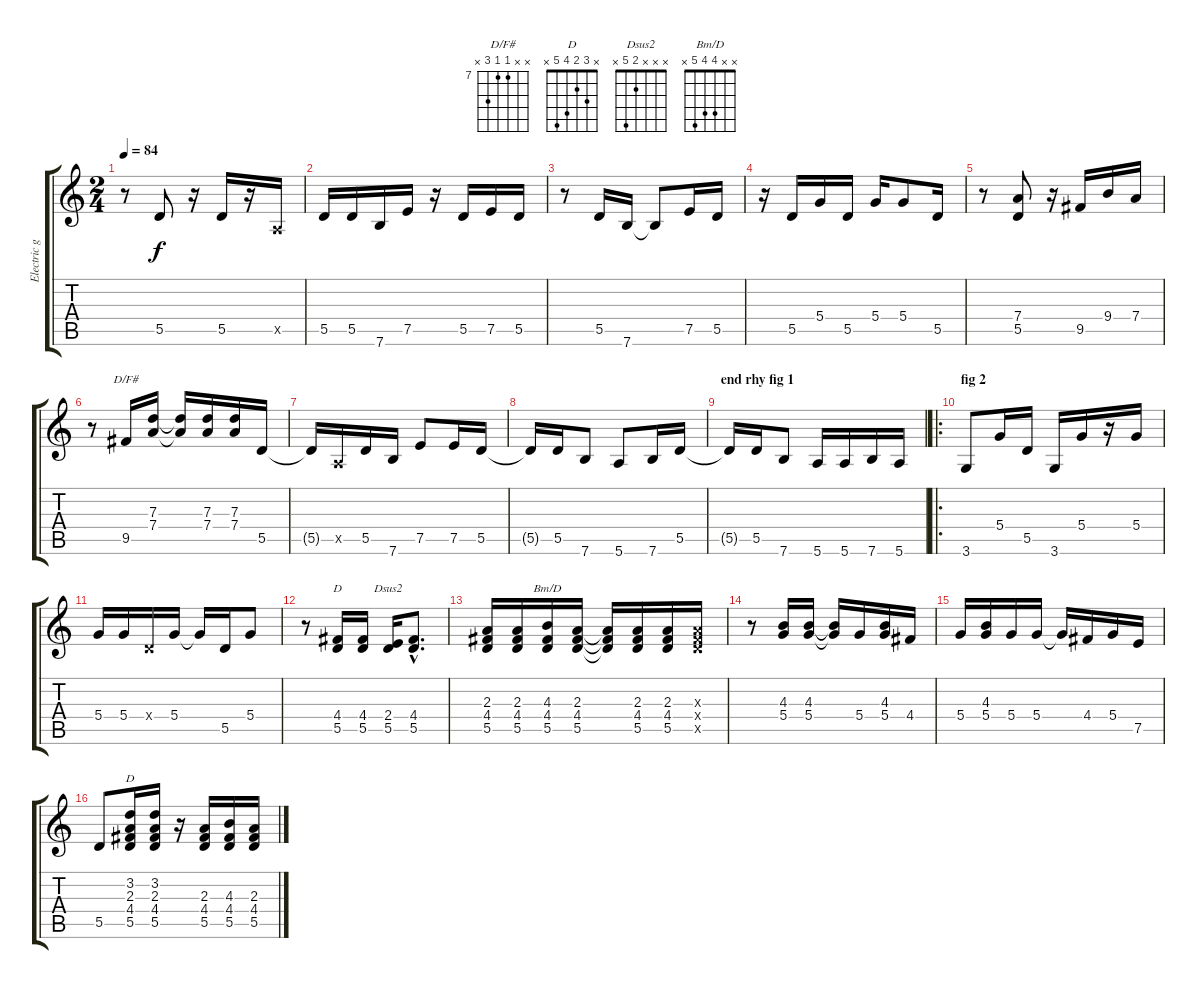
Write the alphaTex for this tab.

\track ("Electric guitar" "Electric g") {instrument electricguitarmuted}
\staff {score tabs}
\tuning (E4 B3 G3 D3 A2 E2) {hide}
\chord ("D/F#" x x 7 7 9 x) {firstfret 7}
\chord ("D" x x 2 4 5 x)
\chord ("Dsus2" x x x 2 5 x)
\chord ("Bm/D" x x 4 4 5 x)
\chord ("D" x 3 2 4 5 x)
\ts (2 4)
\tempo 84
\clef g2
\ks c
r.8{dy f} 5.5.8 r.16 5.5.16 r.16 0.5{x}.16 |
5.5.16 5.5.16 7.6.16 7.5.16 r.16 5.5.16 7.5.16 5.5.16 |
r.8 5.5.16 7.6.16 7.6{t}.8 7.5.16 5.5.16 |
r.16 5.5.16 5.4.16 5.5.16 5.4.16 5.4.8 5.5.16 |
r.8 (7.4 5.5).8 r.16 9.5.16 9.4.16 7.4.16 |
r.8 9.5.16{ch "D/F#"} (7.3 7.4).16 (7.3{t} 7.4{t}).16 (7.3 7.4).16 (7.3 7.4).16 5.5.16 |
5.5{t}.16 0.5{x}.16 5.5.16 7.6.16 7.5.8 7.5.16 5.5.16 |
5.5{t}.16 5.5.16 7.6.8 5.6.8 7.6.16 5.5.16 |
\section ("" "end rhy fig 1")
5.5{t}.16 5.5.16 7.6.8 5.6.16 5.6.16 7.6.16 5.6.16 |
\ro
\section ("" "fig 2")
3.6.8 5.4.16 5.5.16 3.6.16 5.4.16 r.16 5.4.16 |
5.4.16 5.4.16 0.4{x}.16 5.4.16 5.4{t}.16 5.5.16 5.4.8 |
r.8 (4.4 5.5).16{ch "D"} (4.4 5.5).16 (2.4 5.5).16{ch "Dsus2"} (4.4{hac} 5.5{hac}).8{d} |
(2.3 4.4 5.5).16 (2.3 4.4 5.5).16 (4.3 4.4 5.5).16{ch "Bm/D"} (2.3 4.4 5.5).16 (2.3{t} 4.4{t} 5.5{t}).16 (2.3 4.4 5.5).16 (2.3 4.4 5.5).16 (2.3{x} 4.4{x} 5.5{x}).16 |
r.8 (4.3 5.4).16 (4.3 5.4).16 (4.3{t} 5.4{t}).16 5.4.16 (4.3 5.4).16 4.4.16 |
5.4.16 (4.3 5.4).16 5.4.16 5.4.16 5.4{t}.16 4.4.16 5.4.16 7.5.16 |
5.5.8 (3.2 2.3 4.4 5.5).16{ch "D"} (3.2 2.3 4.4 5.5).16 r.16 (2.3 4.4 5.5).16 (4.3 4.4 5.5).16 (2.3 4.4 5.5).16
